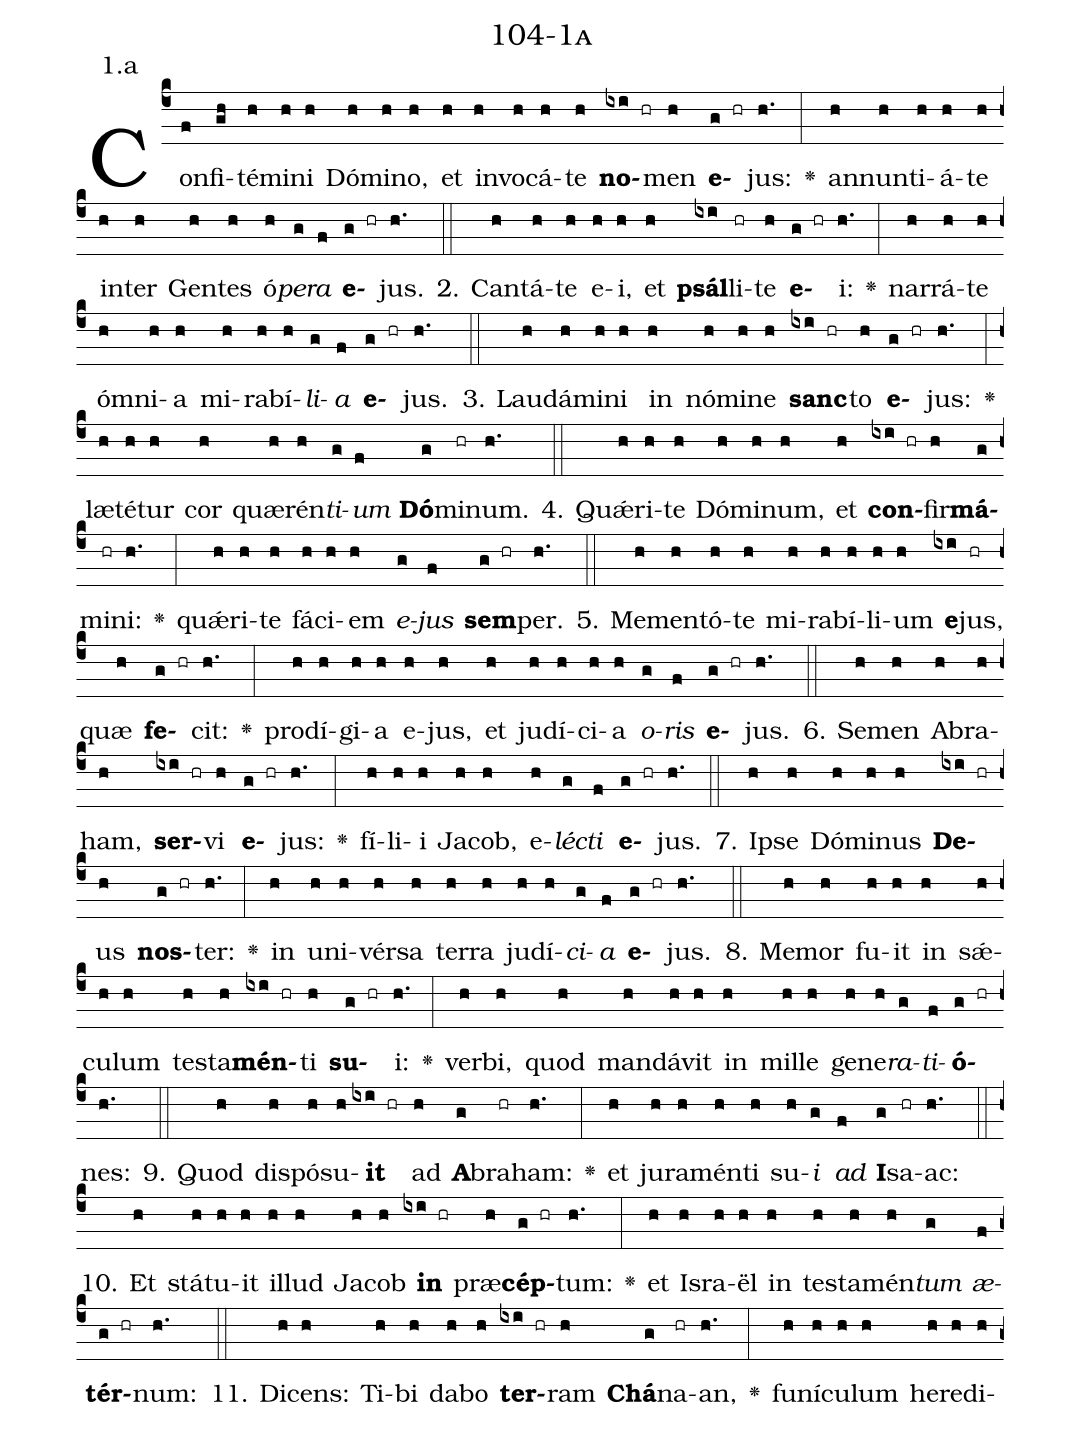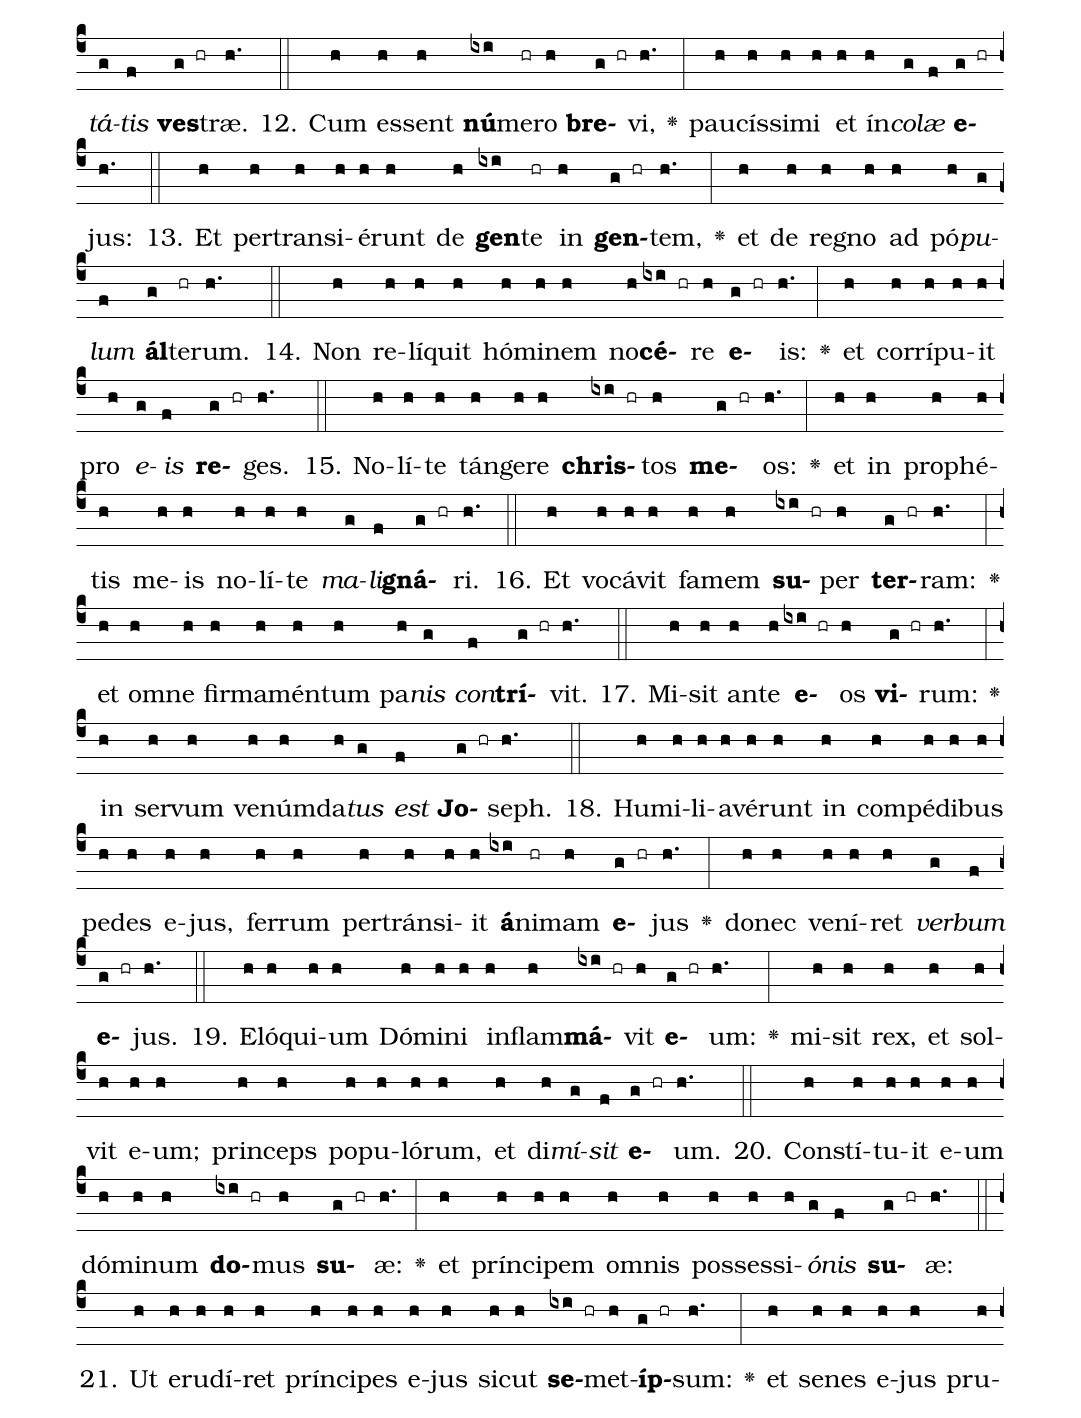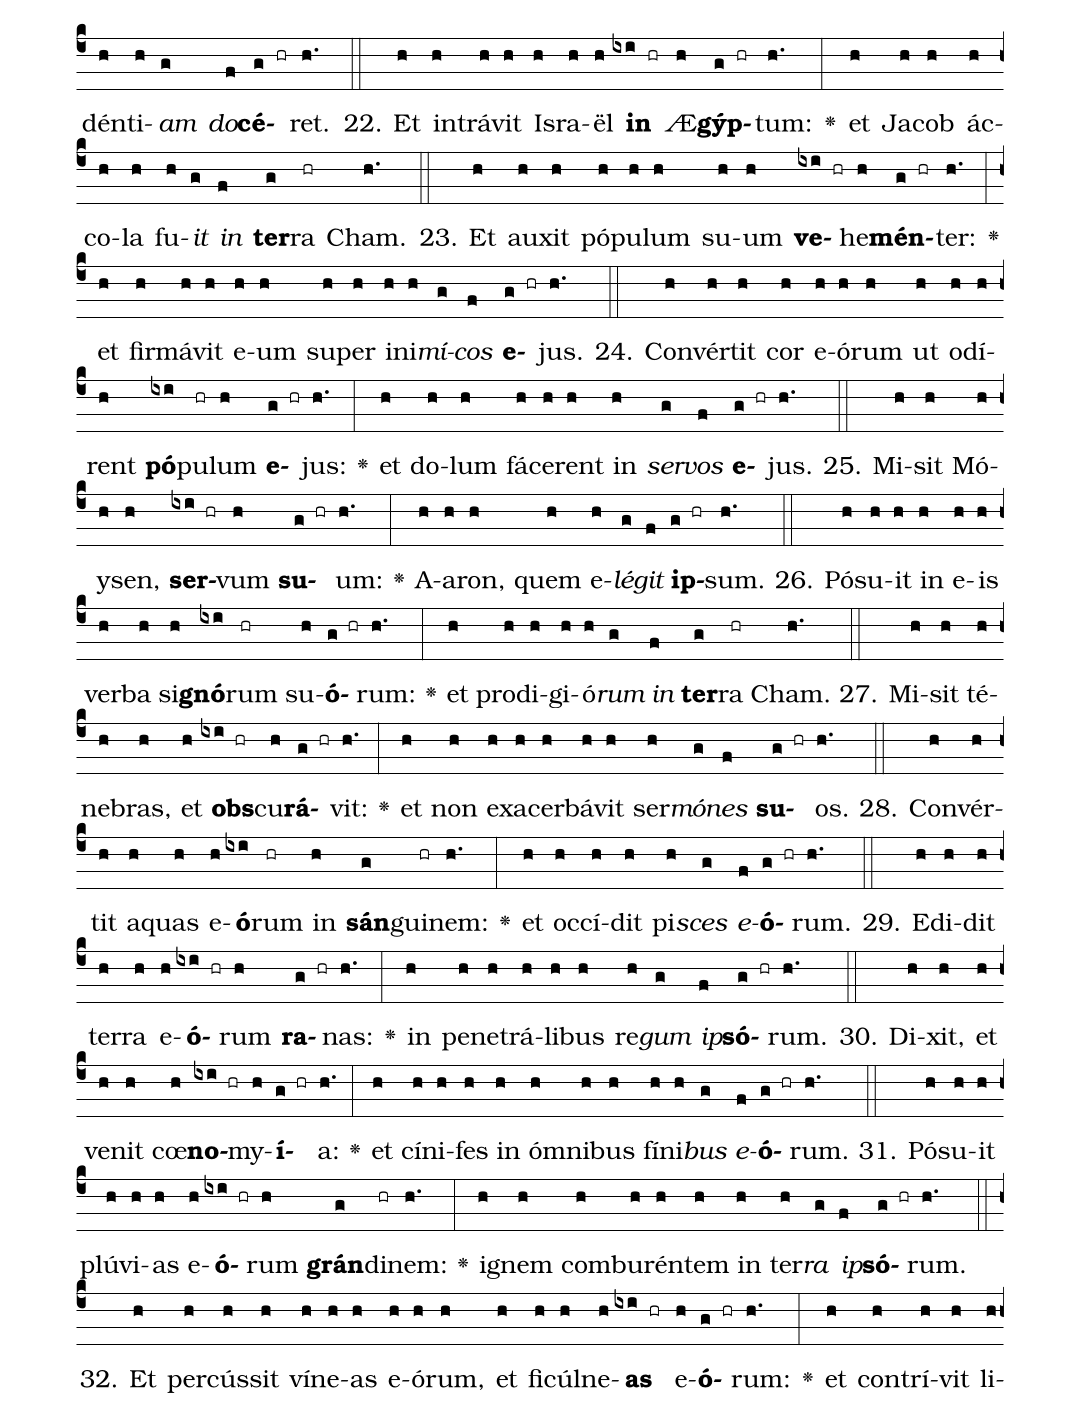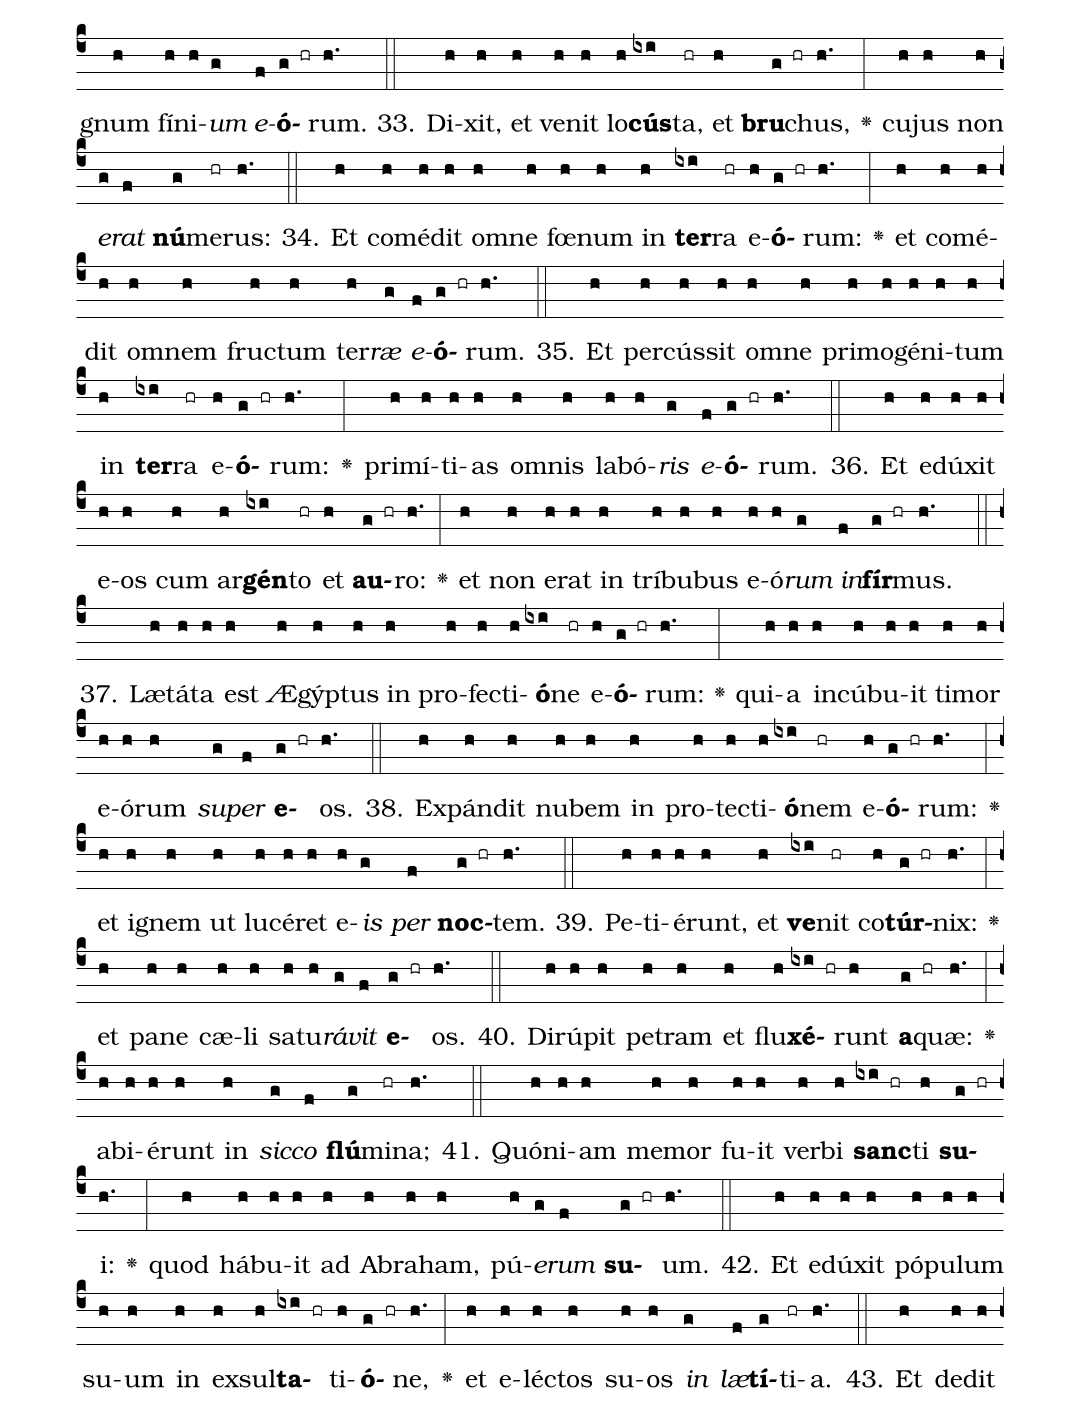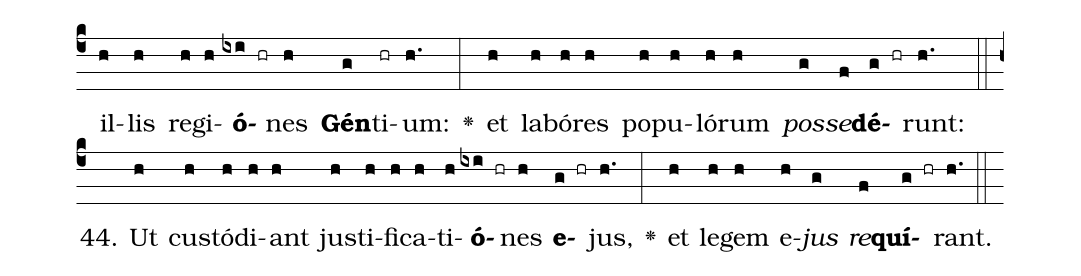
name: 104-1a;
annotation: 1.a;
%%
(c4)Con(f)fi(gh)té(h)mi(h)ni(h) Dó(h)mi(h)no,(h) et(h) in(h)vo(h)cá(h)te(h) <b>no</b>(ixi hr)men(h) <b>e</b>(g hr)jus:(h.) <v>\greheightstar</v>(:) an(h)nun(h)ti(h)á(h)te(h) in(h)ter(h) Gen(h)tes(h) ó(h)<i>pe</i>(g)<i>ra</i>(f) <b>e</b>(g hr)jus.(h.) (::)
2. Can(h)tá(h)te(h) e(h)i,(h) et(h) <b>psál</b>(ixi)li(hr)te(h) <b>e</b>(g hr)i:(h.) <v>\greheightstar</v>(:) nar(h)rá(h)te(h) óm(h)ni(h)a(h) mi(h)ra(h)bí(h)<i>li</i>(g)<i>a</i>(f) <b>e</b>(g hr)jus.(h.) (::)
3. Lau(h)dá(h)mi(h)ni(h) in(h) nó(h)mi(h)ne(h) <b>sanc</b>(ixi hr)to(h) <b>e</b>(g hr)jus:(h.) <v>\greheightstar</v>(:) læ(h)té(h)tur(h) cor(h) quæ(h)rén(h)<i>ti</i>(g)<i>um</i>(f) <b>Dó</b>(g)mi(hr)num.(h.) (::)
4. Quǽ(h)ri(h)te(h) Dó(h)mi(h)num,(h) et(h) <b>con</b>(ixi hr)fir(h)<b>má</b>(g)mi(hr)ni:(h.) <v>\greheightstar</v>(:) quǽ(h)ri(h)te(h) fá(h)ci(h)em(h) <i>e</i>(g)<i>jus</i>(f) <b>sem</b>(g hr)per.(h.) (::)
5. Me(h)men(h)tó(h)te(h) mi(h)ra(h)bí(h)li(h)um(h) <b>e</b>(ixi)jus,(hr) quæ(h) <b>fe</b>(g hr)cit:(h.) <v>\greheightstar</v>(:) prod(h)í(h)gi(h)a(h) e(h)jus,(h) et(h) ju(h)dí(h)ci(h)a(h) <i>o</i>(g)<i>ris</i>(f) <b>e</b>(g hr)jus.(h.) (::)
6. Se(h)men(h) A(h)bra(h)ham,(h) <b>ser</b>(ixi hr)vi(h) <b>e</b>(g hr)jus:(h.) <v>\greheightstar</v>(:) fí(h)li(h)i(h) Ja(h)cob,(h) e(h)<i>léc</i>(g)<i>ti</i>(f) <b>e</b>(g hr)jus.(h.) (::)
7. Ip(h)se(h) Dó(h)mi(h)nus(h) <b>De</b>(ixi hr)us(h) <b>nos</b>(g hr)ter:(h.) <v>\greheightstar</v>(:) in(h) u(h)ni(h)vér(h)sa(h) ter(h)ra(h) ju(h)dí(h)<i>ci</i>(g)<i>a</i>(f) <b>e</b>(g hr)jus.(h.) (::)
8. Me(h)mor(h) fu(h)it(h) in(h) sǽ(h)cu(h)lum(h) tes(h)ta(h)<b>mén</b>(ixi hr)ti(h) <b>su</b>(g hr)i:(h.) <v>\greheightstar</v>(:) ver(h)bi,(h) quod(h) man(h)dá(h)vit(h) in(h) mil(h)le(h) ge(h)ne(h)<i>ra</i>(g)<i>ti</i>(f)<b>ó</b>(g hr)nes:(h.) (::)
9. Quod(h) dis(h)pó(h)su(h)<b>it</b>(ixi hr) ad(h) <b>A</b>(g)bra(hr)ham:(h.) <v>\greheightstar</v>(:) et(h) ju(h)ra(h)mén(h)ti(h) su(h)<i>i</i>(g) <i>ad</i>(f) <b>I</b>(g)sa(hr)ac:(h.) (::)
10. Et(h) stá(h)tu(h)it(h) il(h)lud(h) Ja(h)cob(h) <b>in</b>(ixi hr) præ(h)<b>cép</b>(g hr)tum:(h.) <v>\greheightstar</v>(:) et(h) Is(h)ra(h)ël(h) in(h) tes(h)ta(h)mén(h)<i>tum</i>(g) <i>æ</i>(f)<b>tér</b>(g hr)num:(h.) (::)
11. Di(h)cens:(h) Ti(h)bi(h) da(h)bo(h) <b>ter</b>(ixi hr)ram(h) <b>Chá</b>(g)na(hr)an,(h.) <v>\greheightstar</v>(:) fu(h)ní(h)cu(h)lum(h) he(h)re(h)di(h)<i>tá</i>(g)<i>tis</i>(f) <b>ves</b>(g hr)træ.(h.) (::)
12. Cum(h) es(h)sent(h) <b>nú</b>(ixi)me(hr)ro(h) <b>bre</b>(g hr)vi,(h.) <v>\greheightstar</v>(:) pau(h)cís(h)si(h)mi(h) et(h) ín(h)<i>co</i>(g)<i>læ</i>(f) <b>e</b>(g hr)jus:(h.) (::)
13. Et(h) per(h)trans(h)i(h)é(h)runt(h) de(h) <b>gen</b>(ixi)te(hr) in(h) <b>gen</b>(g hr)tem,(h.) <v>\greheightstar</v>(:) et(h) de(h) re(h)gno(h) ad(h) pó(h)<i>pu</i>(g)<i>lum</i>(f) <b>ál</b>(g)te(hr)rum.(h.) (::)
14. Non(h) re(h)lí(h)quit(h) hó(h)mi(h)nem(h) no(h)<b>cé</b>(ixi hr)re(h) <b>e</b>(g hr)is:(h.) <v>\greheightstar</v>(:) et(h) cor(h)rí(h)pu(h)it(h) pro(h) <i>e</i>(g)<i>is</i>(f) <b>re</b>(g hr)ges.(h.) (::)
15. No(h)lí(h)te(h) tán(h)ge(h)re(h) <b>chris</b>(ixi hr)tos(h) <b>me</b>(g hr)os:(h.) <v>\greheightstar</v>(:) et(h) in(h) pro(h)phé(h)tis(h) me(h)is(h) no(h)lí(h)te(h) <i>ma</i>(g)<i>li</i>(f)<b>gná</b>(g hr)ri.(h.) (::)
16. Et(h) vo(h)cá(h)vit(h) fa(h)mem(h) <b>su</b>(ixi hr)per(h) <b>ter</b>(g hr)ram:(h.) <v>\greheightstar</v>(:) et(h) om(h)ne(h) fir(h)ma(h)mén(h)tum(h) pa(h)<i>nis</i>(g) <i>con</i>(f)<b>trí</b>(g hr)vit.(h.) (::)
17. Mi(h)sit(h) an(h)te(h) <b>e</b>(ixi hr)os(h) <b>vi</b>(g hr)rum:(h.) <v>\greheightstar</v>(:) in(h) ser(h)vum(h) ve(h)núm(h)da(h)<i>tus</i>(g) <i>est</i>(f) <b>Jo</b>(g hr)seph.(h.) (::)
18. Hu(h)mi(h)li(h)a(h)vé(h)runt(h) in(h) com(h)pé(h)di(h)bus(h) pe(h)des(h) e(h)jus,(h) fer(h)rum(h) per(h)tráns(h)i(h)it(h) <b>á</b>(ixi)ni(hr)mam(h) <b>e</b>(g hr)jus(h.) <v>\greheightstar</v>(:) do(h)nec(h) ve(h)ní(h)ret(h) <i>ver</i>(g)<i>bum</i>(f) <b>e</b>(g hr)jus.(h.) (::)
19. E(h)ló(h)qui(h)um(h) Dó(h)mi(h)ni(h) in(h)flam(h)<b>má</b>(ixi hr)vit(h) <b>e</b>(g hr)um:(h.) <v>\greheightstar</v>(:) mi(h)sit(h) rex,(h) et(h) sol(h)vit(h) e(h)um;(h) prin(h)ceps(h) po(h)pu(h)ló(h)rum,(h) et(h) di(h)<i>mí</i>(g)<i>sit</i>(f) <b>e</b>(g hr)um.(h.) (::)
20. Con(h)stí(h)tu(h)it(h) e(h)um(h) dó(h)mi(h)num(h) <b>do</b>(ixi hr)mus(h) <b>su</b>(g hr)æ:(h.) <v>\greheightstar</v>(:) et(h) prín(h)ci(h)pem(h) om(h)nis(h) pos(h)ses(h)si(h)<i>ó</i>(g)<i>nis</i>(f) <b>su</b>(g hr)æ:(h.) (::)
21. Ut(h) e(h)ru(h)dí(h)ret(h) prín(h)ci(h)pes(h) e(h)jus(h) sic(h)ut(h) <b>se</b>(ixi hr)met(h)<b>íp</b>(g hr)sum:(h.) <v>\greheightstar</v>(:) et(h) se(h)nes(h) e(h)jus(h) pru(h)dén(h)ti(h)<i>am</i>(g) <i>do</i>(f)<b>cé</b>(g hr)ret.(h.) (::)
22. Et(h) in(h)trá(h)vit(h) Is(h)ra(h)ël(h) <b>in</b>(ixi hr) Æ(h)<b>gýp</b>(g hr)tum:(h.) <v>\greheightstar</v>(:) et(h) Ja(h)cob(h) ác(h)co(h)la(h) fu(h)<i>it</i>(g) <i>in</i>(f) <b>ter</b>(g)ra(hr) Cham.(h.) (::)
23. Et(h) au(h)xit(h) pó(h)pu(h)lum(h) su(h)um(h) <b>ve</b>(ixi hr)he(h)<b>mén</b>(g hr)ter:(h.) <v>\greheightstar</v>(:) et(h) fir(h)má(h)vit(h) e(h)um(h) su(h)per(h) in(h)i(h)<i>mí</i>(g)<i>cos</i>(f) <b>e</b>(g hr)jus.(h.) (::)
24. Con(h)vér(h)tit(h) cor(h) e(h)ó(h)rum(h) ut(h) o(h)dí(h)rent(h) <b>pó</b>(ixi)pu(hr)lum(h) <b>e</b>(g hr)jus:(h.) <v>\greheightstar</v>(:) et(h) do(h)lum(h) fá(h)ce(h)rent(h) in(h) <i>ser</i>(g)<i>vos</i>(f) <b>e</b>(g hr)jus.(h.) (::)
25. Mi(h)sit(h) Mó(h)y(h)sen,(h) <b>ser</b>(ixi hr)vum(h) <b>su</b>(g hr)um:(h.) <v>\greheightstar</v>(:) A(h)a(h)ron,(h) quem(h) e(h)<i>lé</i>(g)<i>git</i>(f) <b>ip</b>(g hr)sum.(h.) (::)
26. Pó(h)su(h)it(h) in(h) e(h)is(h) ver(h)ba(h) si(h)<b>gnó</b>(ixi)rum(hr) su(h)<b>ó</b>(g hr)rum:(h.) <v>\greheightstar</v>(:) et(h) prod(h)i(h)gi(h)ó(h)<i>rum</i>(g) <i>in</i>(f) <b>ter</b>(g)ra(hr) Cham.(h.) (::)
27. Mi(h)sit(h) té(h)ne(h)bras,(h) et(h) <b>obs</b>(ixi hr)cu(h)<b>rá</b>(g hr)vit:(h.) <v>\greheightstar</v>(:) et(h) non(h) ex(h)a(h)cer(h)bá(h)vit(h) ser(h)<i>mó</i>(g)<i>nes</i>(f) <b>su</b>(g hr)os.(h.) (::)
28. Con(h)vér(h)tit(h) a(h)quas(h) e(h)<b>ó</b>(ixi)rum(hr) in(h) <b>sán</b>(g)gui(hr)nem:(h.) <v>\greheightstar</v>(:) et(h) oc(h)cí(h)dit(h) pi(h)<i>sces</i>(g) <i>e</i>(f)<b>ó</b>(g hr)rum.(h.) (::)
29. E(h)di(h)dit(h) ter(h)ra(h) e(h)<b>ó</b>(ixi hr)rum(h) <b>ra</b>(g hr)nas:(h.) <v>\greheightstar</v>(:) in(h) pe(h)ne(h)trá(h)li(h)bus(h) re(h)<i>gum</i>(g) <i>ip</i>(f)<b>só</b>(g hr)rum.(h.) (::)
30. Di(h)xit,(h) et(h) ve(h)nit(h) cœ(h)<b>no</b>(ixi hr)my(h)<b>í</b>(g hr)a:(h.) <v>\greheightstar</v>(:) et(h) cí(h)ni(h)fes(h) in(h) óm(h)ni(h)bus(h) fí(h)ni(h)<i>bus</i>(g) <i>e</i>(f)<b>ó</b>(g hr)rum.(h.) (::)
31. Pó(h)su(h)it(h) plú(h)vi(h)as(h) e(h)<b>ó</b>(ixi hr)rum(h) <b>grán</b>(g)di(hr)nem:(h.) <v>\greheightstar</v>(:) i(h)gnem(h) com(h)bu(h)rén(h)tem(h) in(h) ter(h)<i>ra</i>(g) <i>ip</i>(f)<b>só</b>(g hr)rum.(h.) (::)
32. Et(h) per(h)cús(h)sit(h) ví(h)ne(h)as(h) e(h)ó(h)rum,(h) et(h) fi(h)cúl(h)ne(h)<b>as</b>(ixi hr) e(h)<b>ó</b>(g hr)rum:(h.) <v>\greheightstar</v>(:) et(h) con(h)trí(h)vit(h) li(h)gnum(h) fí(h)ni(h)<i>um</i>(g) <i>e</i>(f)<b>ó</b>(g hr)rum.(h.) (::)
33. Di(h)xit,(h) et(h) ve(h)nit(h) lo(h)<b>cús</b>(ixi)ta,(hr) et(h) <b>bru</b>(g hr)chus,(h.) <v>\greheightstar</v>(:) cu(h)jus(h) non(h) <i>e</i>(g)<i>rat</i>(f) <b>nú</b>(g)me(hr)rus:(h.) (::)
34. Et(h) com(h)é(h)dit(h) om(h)ne(h) fœ(h)num(h) in(h) <b>ter</b>(ixi)ra(hr) e(h)<b>ó</b>(g hr)rum:(h.) <v>\greheightstar</v>(:) et(h) com(h)é(h)dit(h) om(h)nem(h) fruc(h)tum(h) ter(h)<i>ræ</i>(g) <i>e</i>(f)<b>ó</b>(g hr)rum.(h.) (::)
35. Et(h) per(h)cús(h)sit(h) om(h)ne(h) pri(h)mo(h)gé(h)ni(h)tum(h) in(h) <b>ter</b>(ixi)ra(hr) e(h)<b>ó</b>(g hr)rum:(h.) <v>\greheightstar</v>(:) pri(h)mí(h)ti(h)as(h) om(h)nis(h) la(h)bó(h)<i>ris</i>(g) <i>e</i>(f)<b>ó</b>(g hr)rum.(h.) (::)
36. Et(h) e(h)dú(h)xit(h) e(h)os(h) cum(h) ar(h)<b>gén</b>(ixi)to(hr) et(h) <b>au</b>(g hr)ro:(h.) <v>\greheightstar</v>(:) et(h) non(h) e(h)rat(h) in(h) trí(h)bu(h)bus(h) e(h)ó(h)<i>rum</i>(g) <i>in</i>(f)<b>fír</b>(g hr)mus.(h.) (::)
37. Læ(h)tá(h)ta(h) est(h) Æ(h)gýp(h)tus(h) in(h) pro(h)fec(h)ti(h)<b>ó</b>(ixi)ne(hr) e(h)<b>ó</b>(g hr)rum:(h.) <v>\greheightstar</v>(:) qui(h)a(h) in(h)cú(h)bu(h)it(h) ti(h)mor(h) e(h)ó(h)rum(h) <i>su</i>(g)<i>per</i>(f) <b>e</b>(g hr)os.(h.) (::)
38. Ex(h)pán(h)dit(h) nu(h)bem(h) in(h) pro(h)tec(h)ti(h)<b>ó</b>(ixi)nem(hr) e(h)<b>ó</b>(g hr)rum:(h.) <v>\greheightstar</v>(:) et(h) i(h)gnem(h) ut(h) lu(h)cé(h)ret(h) e(h)<i>is</i>(g) <i>per</i>(f) <b>noc</b>(g hr)tem.(h.) (::)
39. Pe(h)ti(h)é(h)runt,(h) et(h) <b>ve</b>(ixi)nit(hr) co(h)<b>túr</b>(g hr)nix:(h.) <v>\greheightstar</v>(:) et(h) pa(h)ne(h) cæ(h)li(h) sa(h)tu(h)<i>rá</i>(g)<i>vit</i>(f) <b>e</b>(g hr)os.(h.) (::)
40. Di(h)rú(h)pit(h) pe(h)tram(h) et(h) flu(h)<b>xé</b>(ixi hr)runt(h) <b>a</b>(g hr)quæ:(h.) <v>\greheightstar</v>(:) ab(h)i(h)é(h)runt(h) in(h) <i>sic</i>(g)<i>co</i>(f) <b>flú</b>(g)mi(hr)na;(h.) (::)
41. Quón(h)i(h)am(h) me(h)mor(h) fu(h)it(h) ver(h)bi(h) <b>sanc</b>(ixi hr)ti(h) <b>su</b>(g hr)i:(h.) <v>\greheightstar</v>(:) quod(h) há(h)bu(h)it(h) ad(h) A(h)bra(h)ham,(h) pú(h)<i>e</i>(g)<i>rum</i>(f) <b>su</b>(g hr)um.(h.) (::)
42. Et(h) e(h)dú(h)xit(h) pó(h)pu(h)lum(h) su(h)um(h) in(h) ex(h)sul(h)<b>ta</b>(ixi hr)ti(h)<b>ó</b>(g hr)ne,(h.) <v>\greheightstar</v>(:) et(h) e(h)léc(h)tos(h) su(h)os(h) <i>in</i>(g) <i>læ</i>(f)<b>tí</b>(g)ti(hr)a.(h.) (::)
43. Et(h) de(h)dit(h) il(h)lis(h) re(h)gi(h)<b>ó</b>(ixi hr)nes(h) <b>Gén</b>(g)ti(hr)um:(h.) <v>\greheightstar</v>(:) et(h) la(h)bó(h)res(h) po(h)pu(h)ló(h)rum(h) <i>pos</i>(g)<i>se</i>(f)<b>dé</b>(g hr)runt:(h.) (::)
44. Ut(h) cus(h)tó(h)di(h)ant(h) jus(h)ti(h)fi(h)ca(h)ti(h)<b>ó</b>(ixi hr)nes(h) <b>e</b>(g hr)jus,(h.) <v>\greheightstar</v>(:) et(h) le(h)gem(h) e(h)<i>jus</i>(g) <i>re</i>(f)<b>quí</b>(g hr)rant.(h.) (::)
